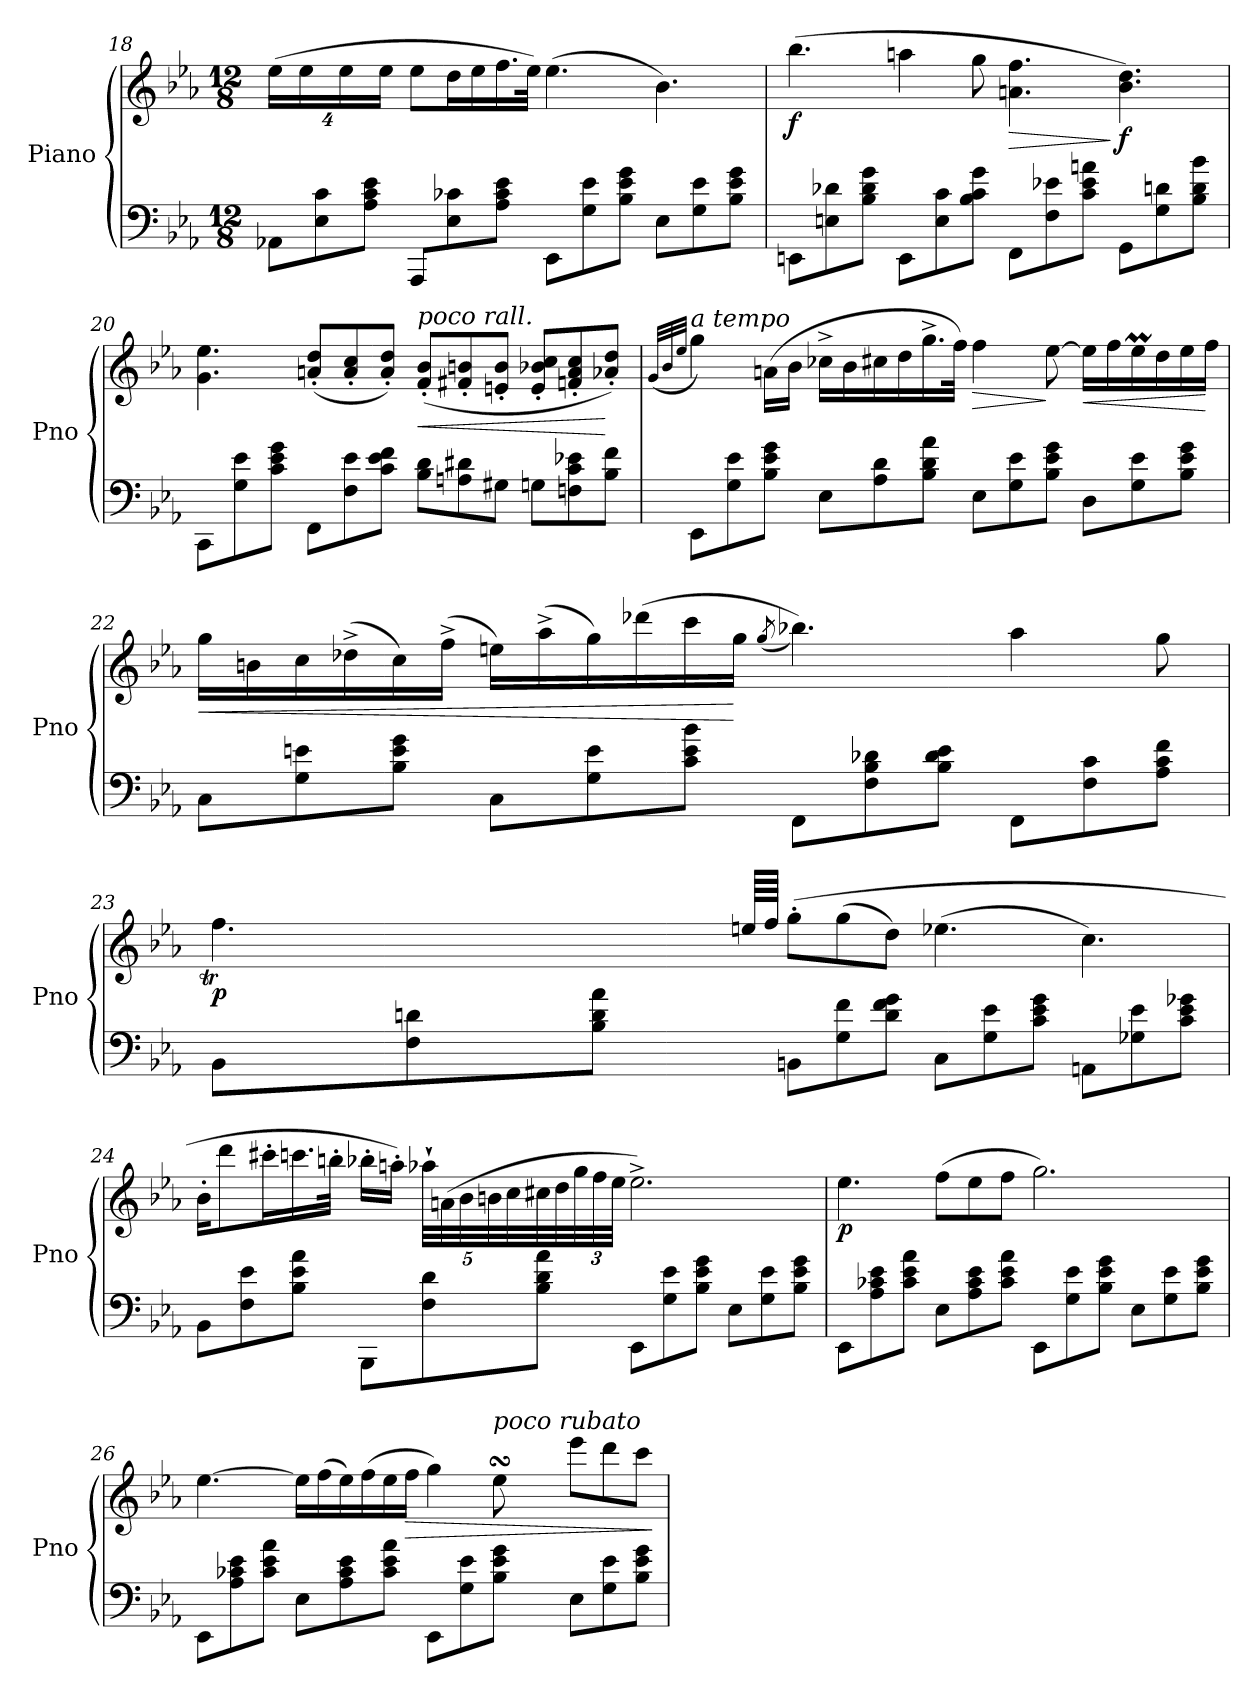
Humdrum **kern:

**kern	**kern	**dynam
*part1	*part1	*part1
*staff2	*staff1	*staff1/2
*I"Piano	*	*
*I'Pno	*	*
*clefF4	*clefG2	*
*k[b-e-a-]	*k[b-e-a-]	*
*M12/8	*M12/8	*
*	*Xbrackettup	*
=18	=18	=18
8AA-X\L	(32%3ee-\L	.
.	32%3ee-\	.
8E-\ 8c\	.	.
.	32%3ee-\	.
8A-\ 8c\ 8e-\J	.	.
.	32%3ee-\J	.
8AAA-/L	8ee-\L	.
8E-\ 8c-X\	16dd\L	.
.	16ee-\	.
8A-\ 8c-\ 8e-\J	16.ff\	.
.	32ee-\JJk)	.
8EE-\L	(4.ee-\	.
8G\ 8e-\	.	.
8B-\ 8e-\ 8g\J	.	.
8E-\L	4.b-\)	.
8G\ 8e-\	.	.
8B-\ 8e-\ 8g\J	.	.
=19	=19	=19
!	!	!LO:DY:b
8EEn\L	(4.bb-\	f
8En\ 8d-X\	.	.
8B-\ 8d-\ 8g\J	.	.
8EE\L	4aan\	.
8E\ 8c\	.	.
8B-\ 8c\ 8g\J	8gg\	.
!	!	!LO:HP:b
8FF\L	4.an\ 4.ff\	>
8F\ 8e-X\	.	.
8c\ 8e-\ 8an\J	.	.
!	!	!LO:DY:n=1:b
8GG\L	4.b-\ 4.dd\)	] f
8G\ 8dn\	.	.
8B-\ 8d\ 8b-\J	.	.
!!LO:LB:g=z
=20	=20	=20
8CC\L	4.g\ 4.ee-\	.
8G\ 8e-\	.	.
8c\ 8e-\ 8g\J	.	.
8FF\L	(8an/' 8dd/'L	.
8F\ 8e-\	8a/' 8cc/'	.
8c\ 8e-\ 8f\J	8a/' 8dd/'J)	.
!	!LO:TX:a:i:t=poco rall.	!
!	!	!LO:HP:b
8B-\ 8d\L	(8f/' 8b-/'L	<
8An\ 8d#X\	8f#X/' 8bn/'	.
8G#X\J	8en/' 8b/'J	.
8Gn\L	8e/' 8b-X/' 8cc/'L	.
8Fn\ 8c\ 8e-X\	8fn/' 8a/' 8cc/'	.
8B-\ 8f\J	8a-X/' 8dd/'J)	[
=21	=21	=21
.	(32qg/LLL	.
.	32qb-/	.
.	32qee-/JJJ	.
!	!LO:TX:a:i:t=a tempo	!
!	!	!LO:DY:b
!	!	!LO:DY:n=1:b
8EE-\L	4gg\)	p sfp
8G\ 8e-\	.	.
8B-\ 8e-\ 8g\J	(>16an\LL	.
.	16b-\JJ	.
8E-\L	16cc-X^\LL	.
.	16b-\	.
8A-\ 8d\	16cc#X\	.
.	16dd\	.
8B-\ 8d\ 8a-\J	16.gg^\	.
.	32ff\JJk)	.
!	!	!LO:HP:b
8E-\L	4ff\	>
8G\ 8e-\	.	.
8B-\ 8e-\ 8g\J	[8ee-\	]
!	!	!LO:HP:b
8D\L	16ee-\LL]	<
.	16ff\	.
8G\ 8e-\	16ee-M\	.
.	16dd\	.
8B-\ 8e-\ 8g\J	16ee-\	.
.	16ff\JJ	[
!!LO:PB:g=z
=22	=22	=22
!	!	!LO:HP:b
8C\L	16gg\LL	<
.	16bn\	.
8G\ 8en\	16cc\	.
.	(16dd-X^\	.
8B-\ 8e\ 8g\J	16cc\)	.
.	(16ff^\JJ	.
8C\L	16een\LL)	.
.	(16aa-^\	.
8G\ 8e\	16gg\)	.
.	(16ddd-X\	.
8c\ 8e\ 8b-\J	16ccc\	.
.	16gg\JJ	[
.	(8qgg/	.
8FF\L	4.bb-X\))	.
8F\ 8B-\ 8d-X\	.	.
8B-\ 8d-\ 8e\J	.	.
8FF\L	4aa-\	.
8F\ 8c\	.	.
8A-\ 8c\ 8f\J	8gg\	.
=23	=23	=23
*	*^	*
!	!	!	!LO:DY:b
8BB-\L	4.ff\	64ggt!yy	p
.	.	64ff!yy	.
.	.	64gg!yy	.
.	.	64ff!yy	.
.	.	64gg!yy	.
.	.	64ff!yy	.
.	.	64gg!yy	.
.	.	64ff!yy	.
8F\ 8dn\	.	64gg!yy	.
.	.	64ff!yy	.
.	.	64gg!yy	.
.	.	64ff!yy	.
.	.	64gg!yy	.
.	.	64ff!yy	.
.	.	64gg!yy	.
.	.	64ff!yy	.
8B-\ 8d\ 8a-\J	.	64gg!yy	.
.	.	64ff!yy	.
.	.	64gg!yy	.
.	.	64ff!yy	.
.	.	64gg!yy	.
.	.	64ffTTT!yy	.
.	.	(64een/LLLL	.
.	.	64ff/JJJJ	.
8BBn\L	(8gg'\L	1ryy	.
8G\ 8f\	(>8gg\	.	.
8d\ 8f\ 8g\J	8dd\J)	.	.
8C\L	(>4.ee-X\	.	.
8G\ 8e-\	.	.	.
8c\ 8e-\ 8g\J	.	.	.
8AAn\L	4.cc\)	.	.
8G-X\ 8e-\	.	.	.
8c\ 8e-\ 8g-X\J	.	8ryy	.
*	*v	*v	*
!!LO:LB:g=z
=24	=24	=24
8BB-\L	16b-'\KL	.
.	8ddd\	.
8F\ 8e-\	.	.
.	16ccc#X'\L	.
8B-\ 8e-\ 8a-\J	16.cccn\	.
.	32bbn'\JJk	.
8BBB-\L	16bb-X'\LL	.
.	16aan'\JJ)	.
8F\ 8d\	40aa-X`\LLL	.
.	(40an\	.
.	40b-\	.
.	40bn\	.
.	40cc\	.
8B-\ 8d\ 8a-\J	32cc#X\	.
.	32dd\	.
.	48gg\	.
.	48ff\	.
.	48ee-\JJJ	.
8EE-\L	2.ee-^\)	.
8G\ 8e-\	.	.
8B-\ 8e-\ 8g\J	.	.
8E-\L	.	.
8G\ 8e-\	.	.
8B-\ 8e-\ 8g\J	.	.
=25	=25	=25
!	!	!LO:DY:b
8EE-\L	4.ee-\	p
8A-\ 8c-X\ 8e-\	.	.
8c-\ 8e-\ 8a-\J	.	.
8E-\L	(8ff\L	.
8A-\ 8c-\ 8e-\	8ee-\	.
8c-\ 8e-\ 8a-\J	8ff\J	.
8EE-\L	2.gg\)	.
8G\ 8e-\	.	.
8B-\ 8e-\ 8g\J	.	.
8E-\L	.	.
8G\ 8e-\	.	.
8B-\ 8e-\ 8g\J	.	.
!!LO:LB:g=z
=26	=26	=26
*	*^	*
8EE-\L	[4.ee-\	1ryy	.
8A-\ 8c-X\ 8e-\	.	.	.
8c-\ 8e-\ 8a-\J	.	.	.
8E-\L	16ee-\LL]	.	.
.	(>16ff\	.	.
8A-\ 8c-\ 8e-\	16ee-\)	.	.
.	(16ff\	.	.
8c-\ 8e-\ 8a-\J	16ee-\	.	.
!	!	!	!LO:HP:b
.	16ff\JJ	.	>
8EE-\L	4gg\)	.	.
8G\ 8e-\	.	.	.
!	!LO:TX:a:i:t=poco rubato	!	!
8B-\ 8e-\ 8g\J	8ee-sSSs\	32ff!yy	.
.	.	32ee-!yy	.
.	.	32dd!yy	.
.	.	32ee-!yy	.
8E-\L	(8eee-\L	4.ryy	.
8G\ 8e-\	8ddd\	.	.
8B-\ 8e-\ 8g\J	8ccc\J	.	.
*	*v	*v	*
.	.	]
=	=	=
*-	*-	*-
